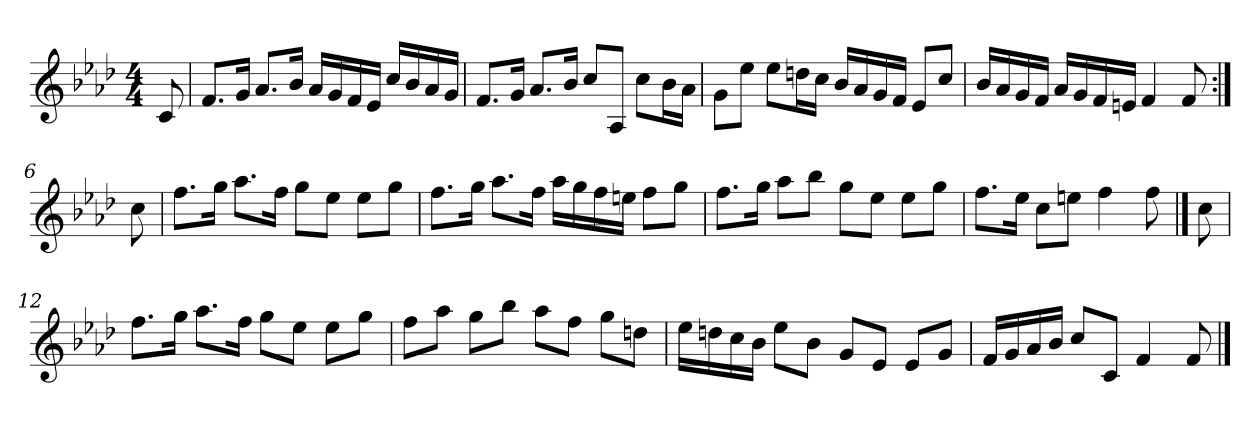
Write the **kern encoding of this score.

**kern
*part1
*staff1
*clefG2
*k[b-e-a-d-]
*f:
*M4/4
=1
8c/
=2
8.f/L
16g/Jk
8.a-/L
16b-/Jk
16a-/LL
16g/
16f/
16e-/JJ
16cc/LL
16b-/
16a-/
16g/JJ
=3
8.f/L
16g/Jk
8.a-/L
16b-/Jk
8cc/L
8A-/J
8cc\L
16b-\L
16a-\JJ
=4
8g\L
8ee-\J
8ee-\L
16ddn\L
16cc\JJ
16b-/LL
16a-/
16g/
16f/JJ
8e-/L
8cc/J
!!LO:LB:g=z
=5
16b-/LL
16a-/
16g/
16f/JJ
16a-/LL
16g/
16f/
16en/JJ
4f/
8f/
=6:|!
8cc\
=7
8.ff\L
16gg\Jk
8.aa-\L
16ff\Jk
8gg\L
8ee-\J
8ee-\L
8gg\J
=8
8.ff\L
16gg\Jk
8.aa-\L
16ff\Jk
16aa-\LL
16gg\
16ff\
16een\JJ
8ff\L
8gg\J
=9
8.ff\L
16gg\Jk
8aa-\L
8bb-\J
8gg\L
8ee-\J
8ee-\L
8gg\J
!!LO:LB:g=z
=10
8.ff\L
16ee-\Jk
8cc\L
8een\J
4ff\
8ff\
==11
8cc\
=12
8.ff\L
16gg\Jk
8.aa-\L
16ff\Jk
8gg\L
8ee-\J
8ee-\L
8gg\J
=13
8ff\L
8aa-\J
8gg\L
8bb-\J
8aa-\L
8ff\J
8gg\L
8ddn\J
=14
16ee-\LL
16ddn\
16cc\
16b-\JJ
8ee-\L
8b-\J
8g/L
8e-/J
8e-/L
8g/J
!!LO:LB:g=z
=15
16f/LL
16g/
16a-/
16b-/JJ
8cc/L
8c/J
4f/
8f/
==
*-
